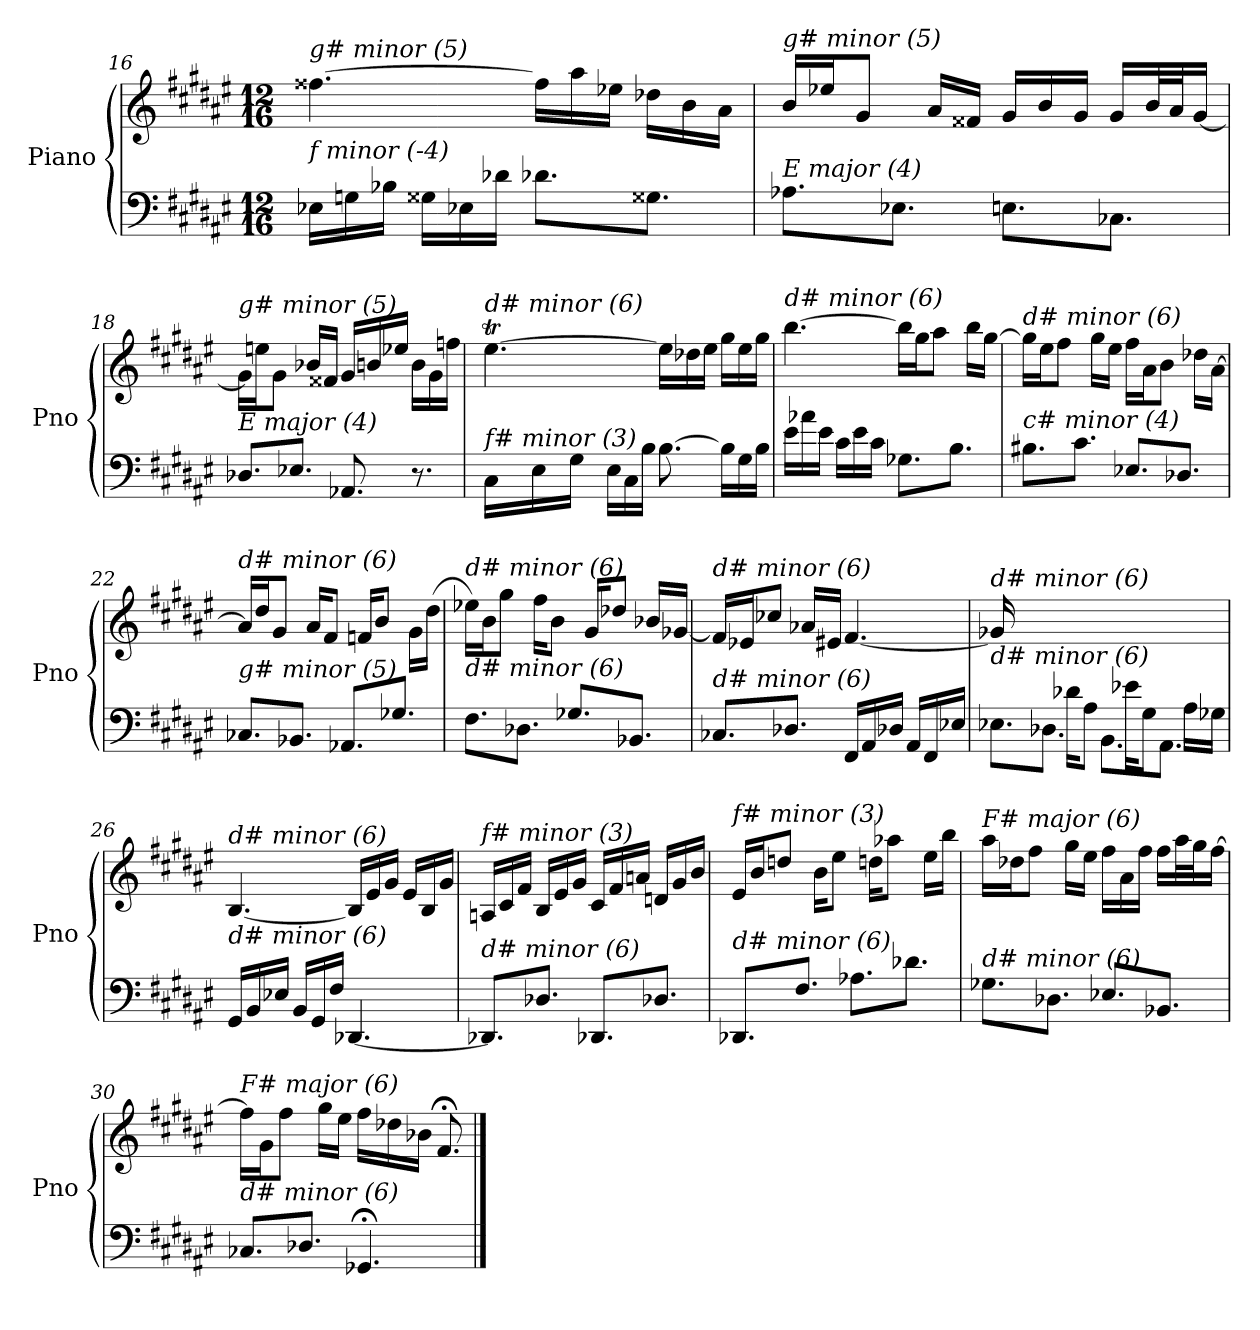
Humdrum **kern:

**kern	**kern
*part1	*part1
*staff2	*staff1
*I"Piano	*
*I'Pno	*
!!LO:LB:g=z
*clefF4	*clefG2
*k[f#c#g#d#a#e#]	*k[f#c#g#d#a#e#]
*F#:	*F#:
*M12/16	*M12/16
=16	=16
!	!LO:TX:i:t=g# minor (5)
!LO:TX:i:t=f minor (-4)	!
16E-Xi\LL	[4.ff##X\
16Gni\	.
16B-Xi\JJ	.
16G##i\LL	.
16E-Xi\	.
16d-Xi\JJ	.
8.d-Xi\L	16ff##\LL]
.	16aa#\
.	16ee-Xi\JJ
8.G##Xi\J	16dd-Xi\LL
.	16b\
.	16a#\JJ
=17	=17
!	!LO:TX:i:t=g# minor (5)
!LO:TX:i:t=E major (4)	!
8.A-Xi\L	16b/LL
.	16ee-Xi/J
.	8g#/J
8.E-Xi\J	.
.	16a#/LL
.	16f##X/JJ
8.En\L	16g#/LL
.	16b/
.	16g#/JJ
8.C-Xi\J	16g#/LL
.	32b/L
.	32a#/J
.	[16g#/JJ
=18	=18
!	!LO:TX:i:t=g# minor (5)
!LO:TX:i:t=E major (4)	!
8.D-Xi/L	16g#\LL]
.	16een\J
.	8g#\J
8.E-Xi/J	.
.	16b-Xi/LL
.	16f##X/JJ
8.AA-Xi/	16g#/LL
.	16b/
.	16ee-Xi/JJ
8.r	16b\LL
.	16g#\
.	16ffni\JJ
!!LO:LB:g=z
=19	=19
*^	*^
*	*	*	*Xtuplet
!	!	!LO:TX:i:t=d# minor (6)	!
!LO:TX:i:t=f# minor (3)	!	!	!
4.ryy	16C#\LL	[4.ee#t\	112%3ff#yy
.	.	.	112%3ee#yy
.	.	.	112%3ff#yy
.	16E#\	.	.
.	.	.	112%3ee#yy
.	.	.	112%3ff#yy
.	16G#\JJ	.	.
.	.	.	112%3ee#yy
.	.	.	14%3ee#yy
.	16E#\LL	.	.
.	16C#\	.	.
.	16B\JJ	.	.
4.ryy	[8.B\	16ee#\LL]	4.ryy
.	.	16dd-Xi\	.
.	.	16ee#\JJ	.
.	16B\LL]	16gg#\LL	.
.	16G#\	16ee#\	.
.	16B\JJ	16gg#\JJ	.
*	*	*v	*v
=20	=20	=20
!	!	!LO:TX:i:t=d# minor (6)
!LO:TX:i:t=f# minor (3)	!	!
*v	*v	*
16e#\LL	[4.bb\
16a-Xi\	.
16e#\JJ	.
16c#\LL	.
16e#\	.
16c#\JJ	.
8.G-Xi\L	16bb\LL]
.	16gg#\J
.	8aa#\J
8.B\J	.
.	16bb\LL
.	[16gg#\JJ
=21	=21
!	!LO:TX:i:t=d# minor (6)
!LO:TX:i:t=c# minor (4)	!
8.B#X\L	16gg#\LL]
.	16ee#\J
.	8ff#\J
8.c#\J	.
.	16gg#\LL
.	16ee#\JJ
8.E-Xi/L	16ff#\LL
.	16a#\J
.	8b\J
8.D-Xi/J	.
.	16dd-Xi\LL
.	[16a#\JJ
=22	=22
!	!LO:TX:i:t=d# minor (6)
!LO:TX:i:t=g# minor (5)	!
8.C-Xi/L	16a#/LL]
.	16dd#/J
.	8g#/J
8.BB-Xi/J	.
.	16a#/KL
.	8f#/J
8.AA-Xi/L	.
.	16fni/KL
.	8b/J
8.G-Xi/J	.
.	16g#\LL
.	[16dd#\JJ
!!LO:LB:g=z
=23	=23
!	!LO:TX:i:t=d# minor (6)
!LO:TX:i:t=d# minor (6)	!
8.F#i\L	16ee-Xi\LL]
.	16b\J
.	8gg#\J
8.D-Xi\J	.
.	16ff#i\KL
.	8b\J
8.G-Xi/L	.
.	16g#/KL
.	8dd-Xi/J
8.BB-Xi/J	.
.	16b-Xi/LL
.	[16g-Xi/JJ
=24	=24
!	!LO:TX:i:t=d# minor (6)
!LO:TX:i:t=d# minor (6)	!
8.C-Xi/L	16f#/LL]
.	16e-Xi/J
.	8cc-Xi/J
8.D-Xi/J	.
.	16a-Xi/LL
.	16e#/JJ
16FF#/LL	[4.f#/
16AA#/	.
16D-Xi/JJ	.
16AA#/LL	.
16FF#/	.
16E-Xi/JJ	.
=25	=25
*^	*
!	!	!LO:TX:i:t=d# minor (6)
!LO:TX:i:t=d# minor (6)	!	!
16ryy	8.E-Xi\L	16g-Xi/LL]
16A#/J	.	2ryy
8B/J	.	.
.	8.D-Xi\J	.
16d-Xi\KL	.	.
8A#\J	.	.
.	8.BB\L	.
16e-Xi\KL	.	.
8G#\J	.	.
.	8.AA#\J	8.ryy
16A#\LL	.	.
16G-Xi\JJ	.	.
*v	*v	*
=26	=26
!	!LO:TX:i:t=d# minor (6)
!LO:TX:i:t=d# minor (6)	!
16GG#/LL	[4.B/
16BB/	.
16E-Xi/JJ	.
16BB/LL	.
16GG#/	.
16F#i/JJ	.
[4.DD-Xi/	16B/LL]
.	16e#/
.	16g#/JJ
.	16e#/LL
.	16B/
.	16g#/JJ
!!LO:LB:g=z
=27	=27
!	!LO:TX:i:t=f# minor (3)
!LO:TX:i:t=d# minor (6)	!
8.DD-Xi/L]	16An/LL
.	16c#/
.	16f#/JJ
8.D-Xi/J	16B/LL
.	16e#/
.	16g#/JJ
8.DD-Xi/L	16c#/LL
.	16f#/
.	16an/JJ
8.D-Xi/J	16dn/LL
.	16g#/
.	16b/JJ
=28	=28
!	!LO:TX:i:t=f# minor (3)
!LO:TX:i:t=d# minor (6)	!
8.DD-Xi/L	16e#/LL
.	16b/J
.	8ddn/J
8.F#i/J	.
.	16b\KL
.	8ee#\J
8.A-Xi\L	.
.	16ddn\KL
.	8aa-Xi\J
8.d-Xi\J	.
.	16ee#\LL
.	16bb\JJ
=29	=29
!	!LO:TX:i:t=F# major (6)
!LO:TX:i:t=d# minor (6)	!
8.G-Xi\L	16aa#\LL
.	16dd-Xi\J
.	8ff#\J
8.D-Xi\J	.
.	16gg#\LL
.	16ee#\JJ
8.E-Xi/L	16ff#\LL
.	16a#\
.	16ff#\JJ
8.BB-Xi/J	16ff#\LL
.	32aa#\L
.	32gg#\J
.	[16ff#\JJ
=30	=30
!	!LO:TX:i:t=F# major (6)
!LO:TX:i:t=d# minor (6)	!
8.C-Xi/L	16ff#\LL]
.	16g#\J
.	8ff#\J
8.D-Xi/J	.
.	16gg#\LL
.	16ee#\JJ
4.GG-X;i/	16ff#\LL
.	16dd-Xi\
.	16b-Xi\JJ
.	8.f#;</
==	==
*-	*-
